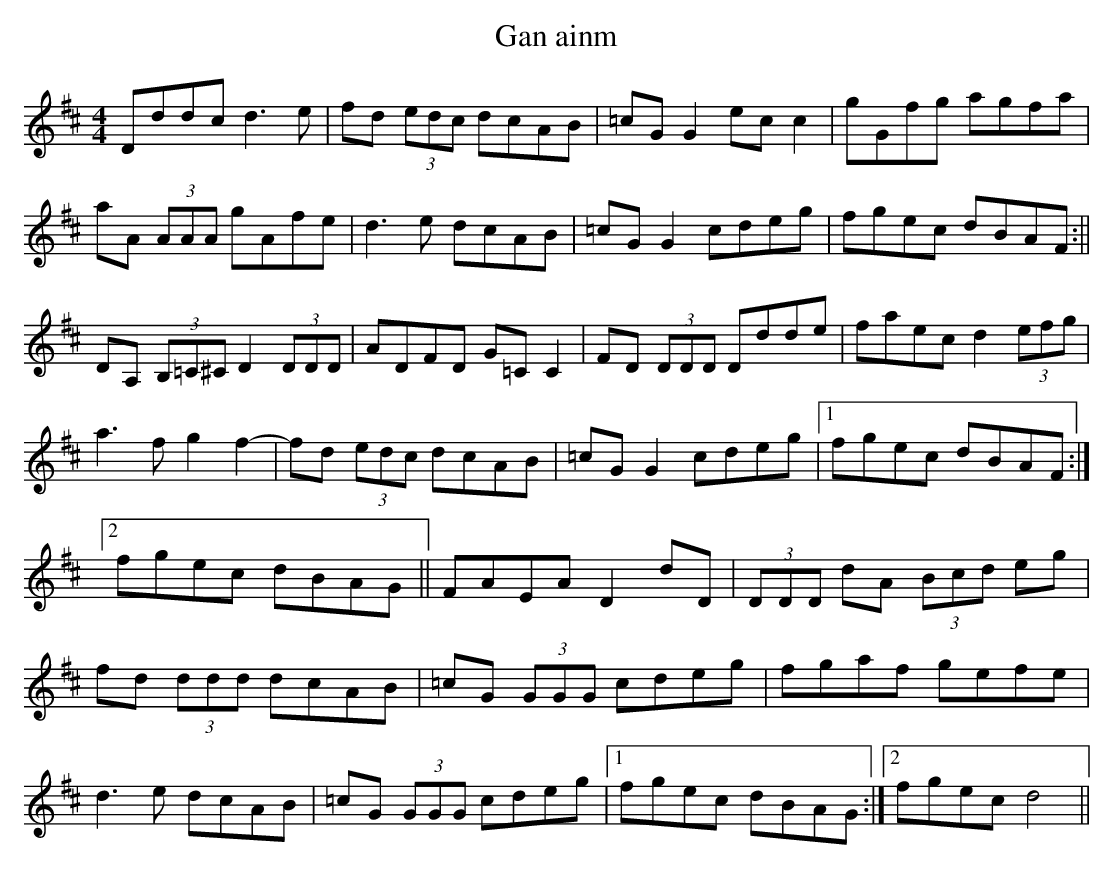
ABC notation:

X:1
T:Gan ainm
M:4/4
L:1/8
K:D
Dddc d3e|fd (3edc dcAB|=cGG2 ecc2|gGfg agfa|\
aA (3AAA gAfe|d3e dcAB|=cGG2 cdeg|fgec dBAF:||\
DA, (3B,=C^C D2 (3DDD|ADFD G=CC2|FD (3DDD Ddde|faec d2 (3efg|\
a3f g2 f2-|fd (3edc dcAB|=cGG2 cdeg|1 fgec dBAF:|2 fgec dBAG||\
FAEA D2dD|(3DDD dA (3Bcd eg|fd (3ddd dcAB|=cG (3GGG cdeg|\
fgaf gefe|d3e dcAB|=cG (3GGG cdeg|1 fgec dBAG:|2 fgec d4||
